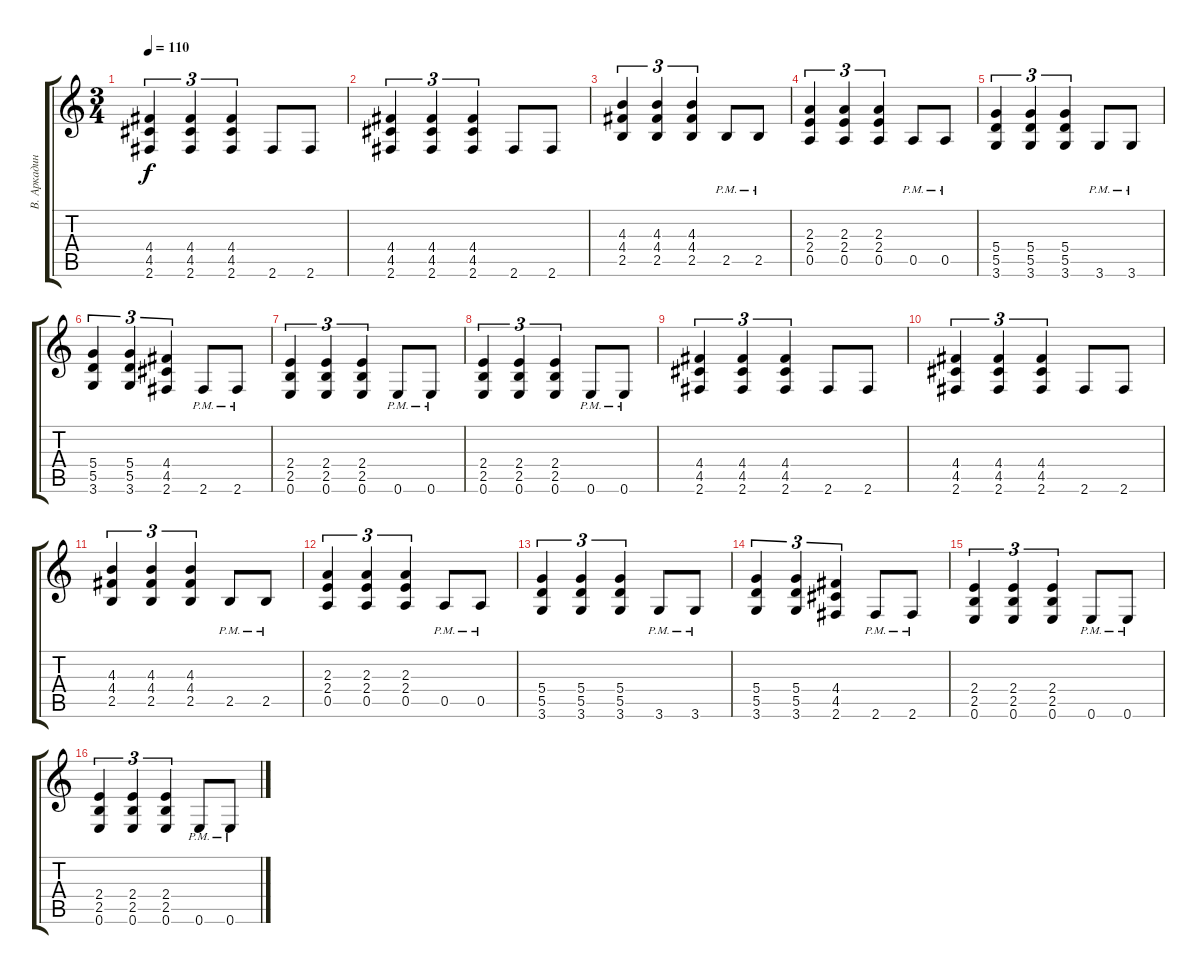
\track ("В. Аркадин" "В. Аркадин") {instrument overdrivenguitar}
\staff {score tabs}
\tuning (E4 B3 G3 D3 A2 E2) {hide}
\ts (3 4)
\tempo 110
\clef g2
\ks c
(4.4 4.5 2.6).4{tu (3 2) dy f} (4.4 4.5 2.6).4{tu (3 2)} (4.4 4.5 2.6).4{tu (3 2)} 2.6.8 2.6.8 |
(4.4 4.5 2.6).4{tu (3 2)} (4.4 4.5 2.6).4{tu (3 2)} (4.4 4.5 2.6).4{tu (3 2)} 2.6.8 2.6.8 |
(4.3 4.4 2.5).4{tu (3 2)} (4.3 4.4 2.5).4{tu (3 2)} (4.3 4.4 2.5).4{tu (3 2)} 2.5{pm}.8 2.5{pm}.8 |
(2.3 2.4 0.5).4{tu (3 2)} (2.3 2.4 0.5).4{tu (3 2)} (2.3 2.4 0.5).4{tu (3 2)} 0.5{pm}.8 0.5{pm}.8 |
(5.4 5.5 3.6).4{tu (3 2)} (5.4 5.5 3.6).4{tu (3 2)} (5.4 5.5 3.6).4{tu (3 2)} 3.6{pm}.8 3.6{pm}.8 |
(5.4 5.5 3.6).4{tu (3 2)} (5.4 5.5 3.6).4{tu (3 2)} (4.4 4.5 2.6).4{tu (3 2)} 2.6{pm}.8 2.6{pm}.8 |
(2.4 2.5 0.6).4{tu (3 2)} (2.4 2.5 0.6).4{tu (3 2)} (2.4 2.5 0.6).4{tu (3 2)} 0.6{pm}.8 0.6{pm}.8 |
(2.4 2.5 0.6).4{tu (3 2)} (2.4 2.5 0.6).4{tu (3 2)} (2.4 2.5 0.6).4{tu (3 2)} 0.6{pm}.8 0.6{pm}.8 |
(4.4 4.5 2.6).4{tu (3 2)} (4.4 4.5 2.6).4{tu (3 2)} (4.4 4.5 2.6).4{tu (3 2)} 2.6.8 2.6.8 |
(4.4 4.5 2.6).4{tu (3 2)} (4.4 4.5 2.6).4{tu (3 2)} (4.4 4.5 2.6).4{tu (3 2)} 2.6.8 2.6.8 |
(4.3 4.4 2.5).4{tu (3 2)} (4.3 4.4 2.5).4{tu (3 2)} (4.3 4.4 2.5).4{tu (3 2)} 2.5{pm}.8 2.5{pm}.8 |
(2.3 2.4 0.5).4{tu (3 2)} (2.3 2.4 0.5).4{tu (3 2)} (2.3 2.4 0.5).4{tu (3 2)} 0.5{pm}.8 0.5{pm}.8 |
(5.4 5.5 3.6).4{tu (3 2)} (5.4 5.5 3.6).4{tu (3 2)} (5.4 5.5 3.6).4{tu (3 2)} 3.6{pm}.8 3.6{pm}.8 |
(5.4 5.5 3.6).4{tu (3 2)} (5.4 5.5 3.6).4{tu (3 2)} (4.4 4.5 2.6).4{tu (3 2)} 2.6{pm}.8 2.6{pm}.8 |
(2.4 2.5 0.6).4{tu (3 2)} (2.4 2.5 0.6).4{tu (3 2)} (2.4 2.5 0.6).4{tu (3 2)} 0.6{pm}.8 0.6{pm}.8 |
(2.4 2.5 0.6).4{tu (3 2)} (2.4 2.5 0.6).4{tu (3 2)} (2.4 2.5 0.6).4{tu (3 2)} 0.6{pm}.8 0.6{pm}.8
